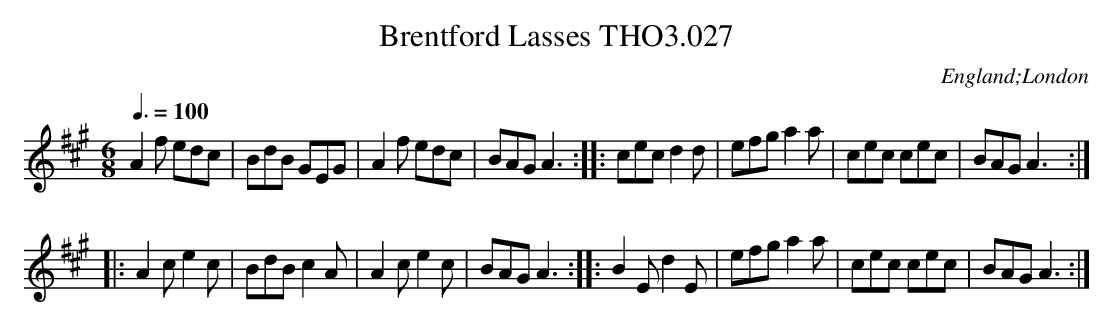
X:1
T:Brentford Lasses THO3.027
O:England;London
M:6/8
L:1/8
Q:3/8=100
K:A
A2 f edc|BdB GEG|A2 f edc|BAG A3::cec d2 d|efg a2 a|cec cec|BAG A3:|
|:A2c e2 c|BdB c2 A|A2 c e2 c|BAG A3::B2 E d2 E|efg a2 a |cec cec |BAG A3:|
